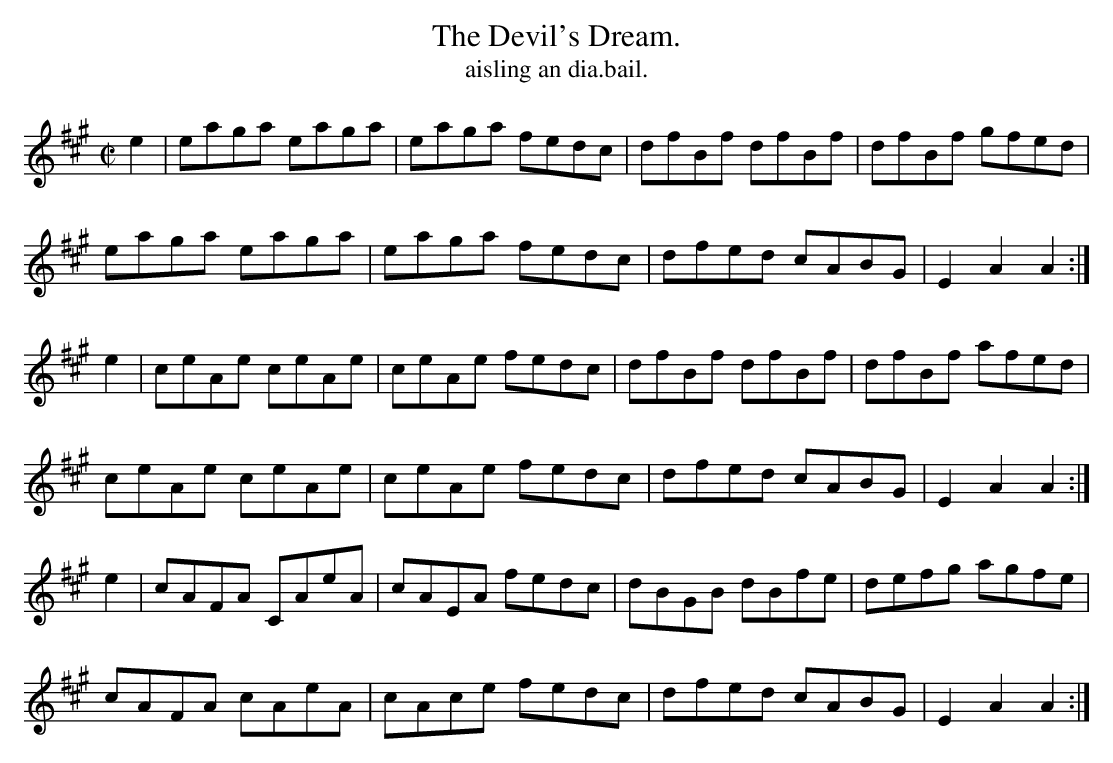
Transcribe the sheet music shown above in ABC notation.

X:1
T: Devil's Dream., The
T: aisling an dia.bail.
M: C|
K: A
e2|eaga eaga|eaga fedc|dfBf dfBf|dfBf gfed|
eaga eaga|eaga fedc|dfed cABG|E2 A2 A2:|
e2| ceAe ceAe|ceAe fedc|dfBf dfBf|dfBf afed|
ceAe ceAe|ceAe fedc|dfed cABG|E2 A2 A2:|
e2|cAFA CAeA|cAEA fedc|dBGB dBfe|defg agfe|
cAFA cAeA|cAce fedc|dfed cABG|E2 A2 A2:|
